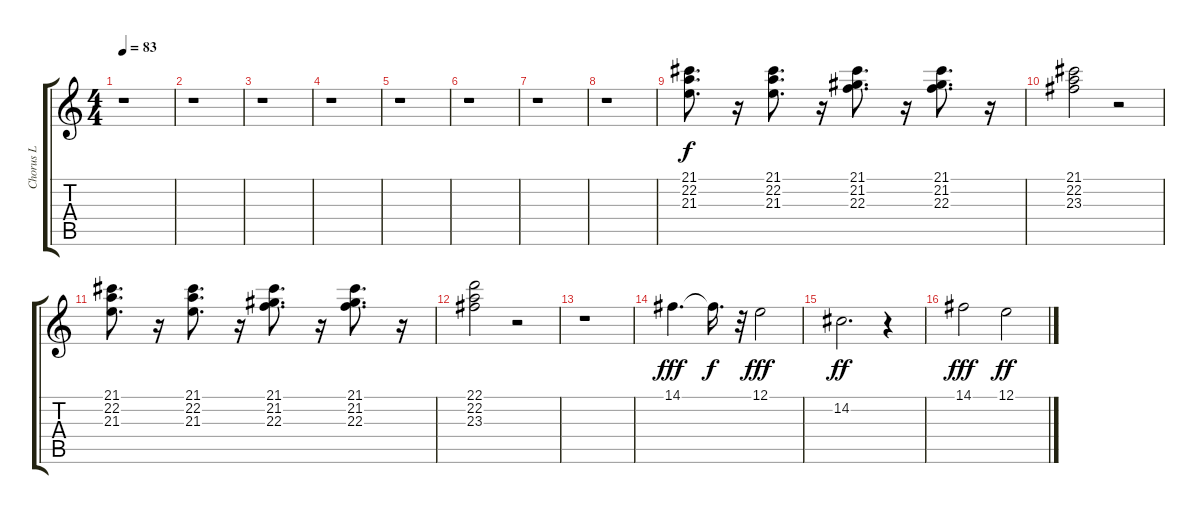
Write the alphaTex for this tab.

\track ("Chorus L" "Chorus L") {instrument synthvoice}
\staff {score tabs}
\tuning (E4 B3 G3 D3 A2 E2) {hide}
\ts (4 4)
\tempo 83
\clef g2
\ks c
r.1{dy ff} |
r.1 |
r.1 |
r.1 |
r.1 |
r.1 |
r.1 |
r.1 |
(21.1 22.2 21.3).8{d dy f balance 4} r.16 (21.1 22.2 21.3).8{d} r.16 (21.1 21.2 22.3).8{d} r.16 (21.1 21.2 22.3).8{d} r.16 |
(21.1 22.2 23.3).2 r.2 |
(21.1 22.2 21.3).8{d} r.16 (21.1 22.2 21.3).8{d} r.16 (21.1 21.2 22.3).8{d} r.16 (21.1 21.2 22.3).8{d} r.16 |
(22.1 22.2 23.3).2 r.2 |
r.1 |
14.1.4{d dy fff balance 7} 14.1{t}.16{d dy f} r.32 12.1.2{dy fff} |
14.2.2{d dy ff} r.4 |
14.1.2{dy fff} 12.1.2{dy ff}
